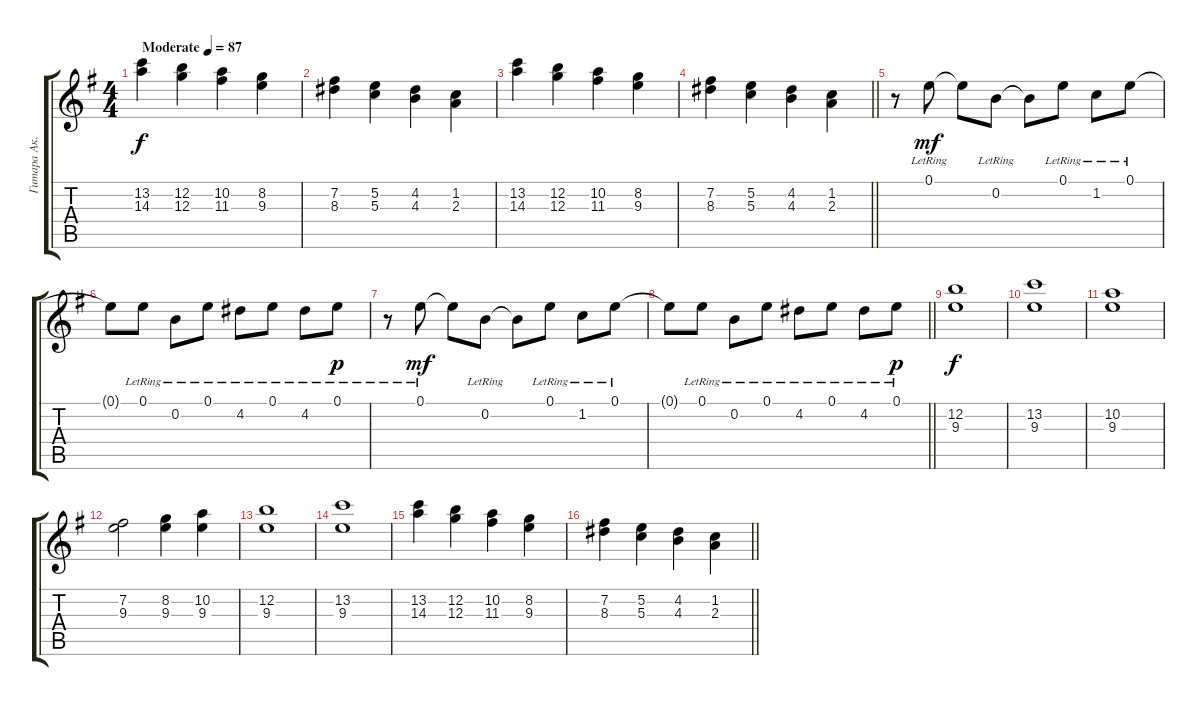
\track ("Гитара Ак." "Гитара Ак.") {instrument acousticguitarsteel}
\staff {score tabs}
\tuning (E4 B3 G3 D3 A2 E2) {hide}
\ts (4 4)
\tempo (87 "Moderate")
\clef g2
\ks eminor
(13.2 14.3).4{dy f instrument acousticguitarsteel} (12.2 12.3).4 (10.2 11.3).4 (8.2 9.3).4 |
(7.2 8.3).4 (5.2 5.3).4 (4.2 4.3).4 (1.2 2.3).4 |
(13.2 14.3).4 (12.2 12.3).4 (10.2 11.3).4 (8.2 9.3).4 |
\barLineRight lightlight
(7.2 8.3).4 (5.2 5.3).4 (4.2 4.3).4 (1.2 2.3).4 |
r.8 0.1{lr}.8{dy mf} 0.1{t}.8 0.2{lr}.8 0.2{t}.8 0.1{lr}.8 1.2{lr}.8 0.1{lr}.8 |
0.1{t}.8 0.1{lr}.8 0.2{lr}.8 0.1{lr}.8 4.2{lr}.8 0.1{lr}.8 4.2{lr}.8 0.1{lr}.8{dy p} |
r.8 0.1{lr}.8{dy mf} 0.1{t}.8 0.2{lr}.8 0.2{t}.8 0.1{lr}.8 1.2{lr}.8 0.1{lr}.8 |
\barLineRight lightlight
0.1{t}.8 0.1{lr}.8 0.2{lr}.8 0.1{lr}.8 4.2{lr}.8 0.1{lr}.8 4.2{lr}.8 0.1{lr}.8{dy p} |
(12.2 9.3).1{dy f} |
(13.2 9.3).1 |
(10.2 9.3).1 |
(7.2 9.3).2 (8.2 9.3).4 (10.2 9.3).4 |
(12.2 9.3).1 |
(13.2 9.3).1 |
(13.2 14.3).4 (12.2 12.3).4 (10.2 11.3).4 (8.2 9.3).4 |
\barLineRight lightlight
(7.2 8.3).4 (5.2 5.3).4 (4.2 4.3).4 (1.2 2.3).4
